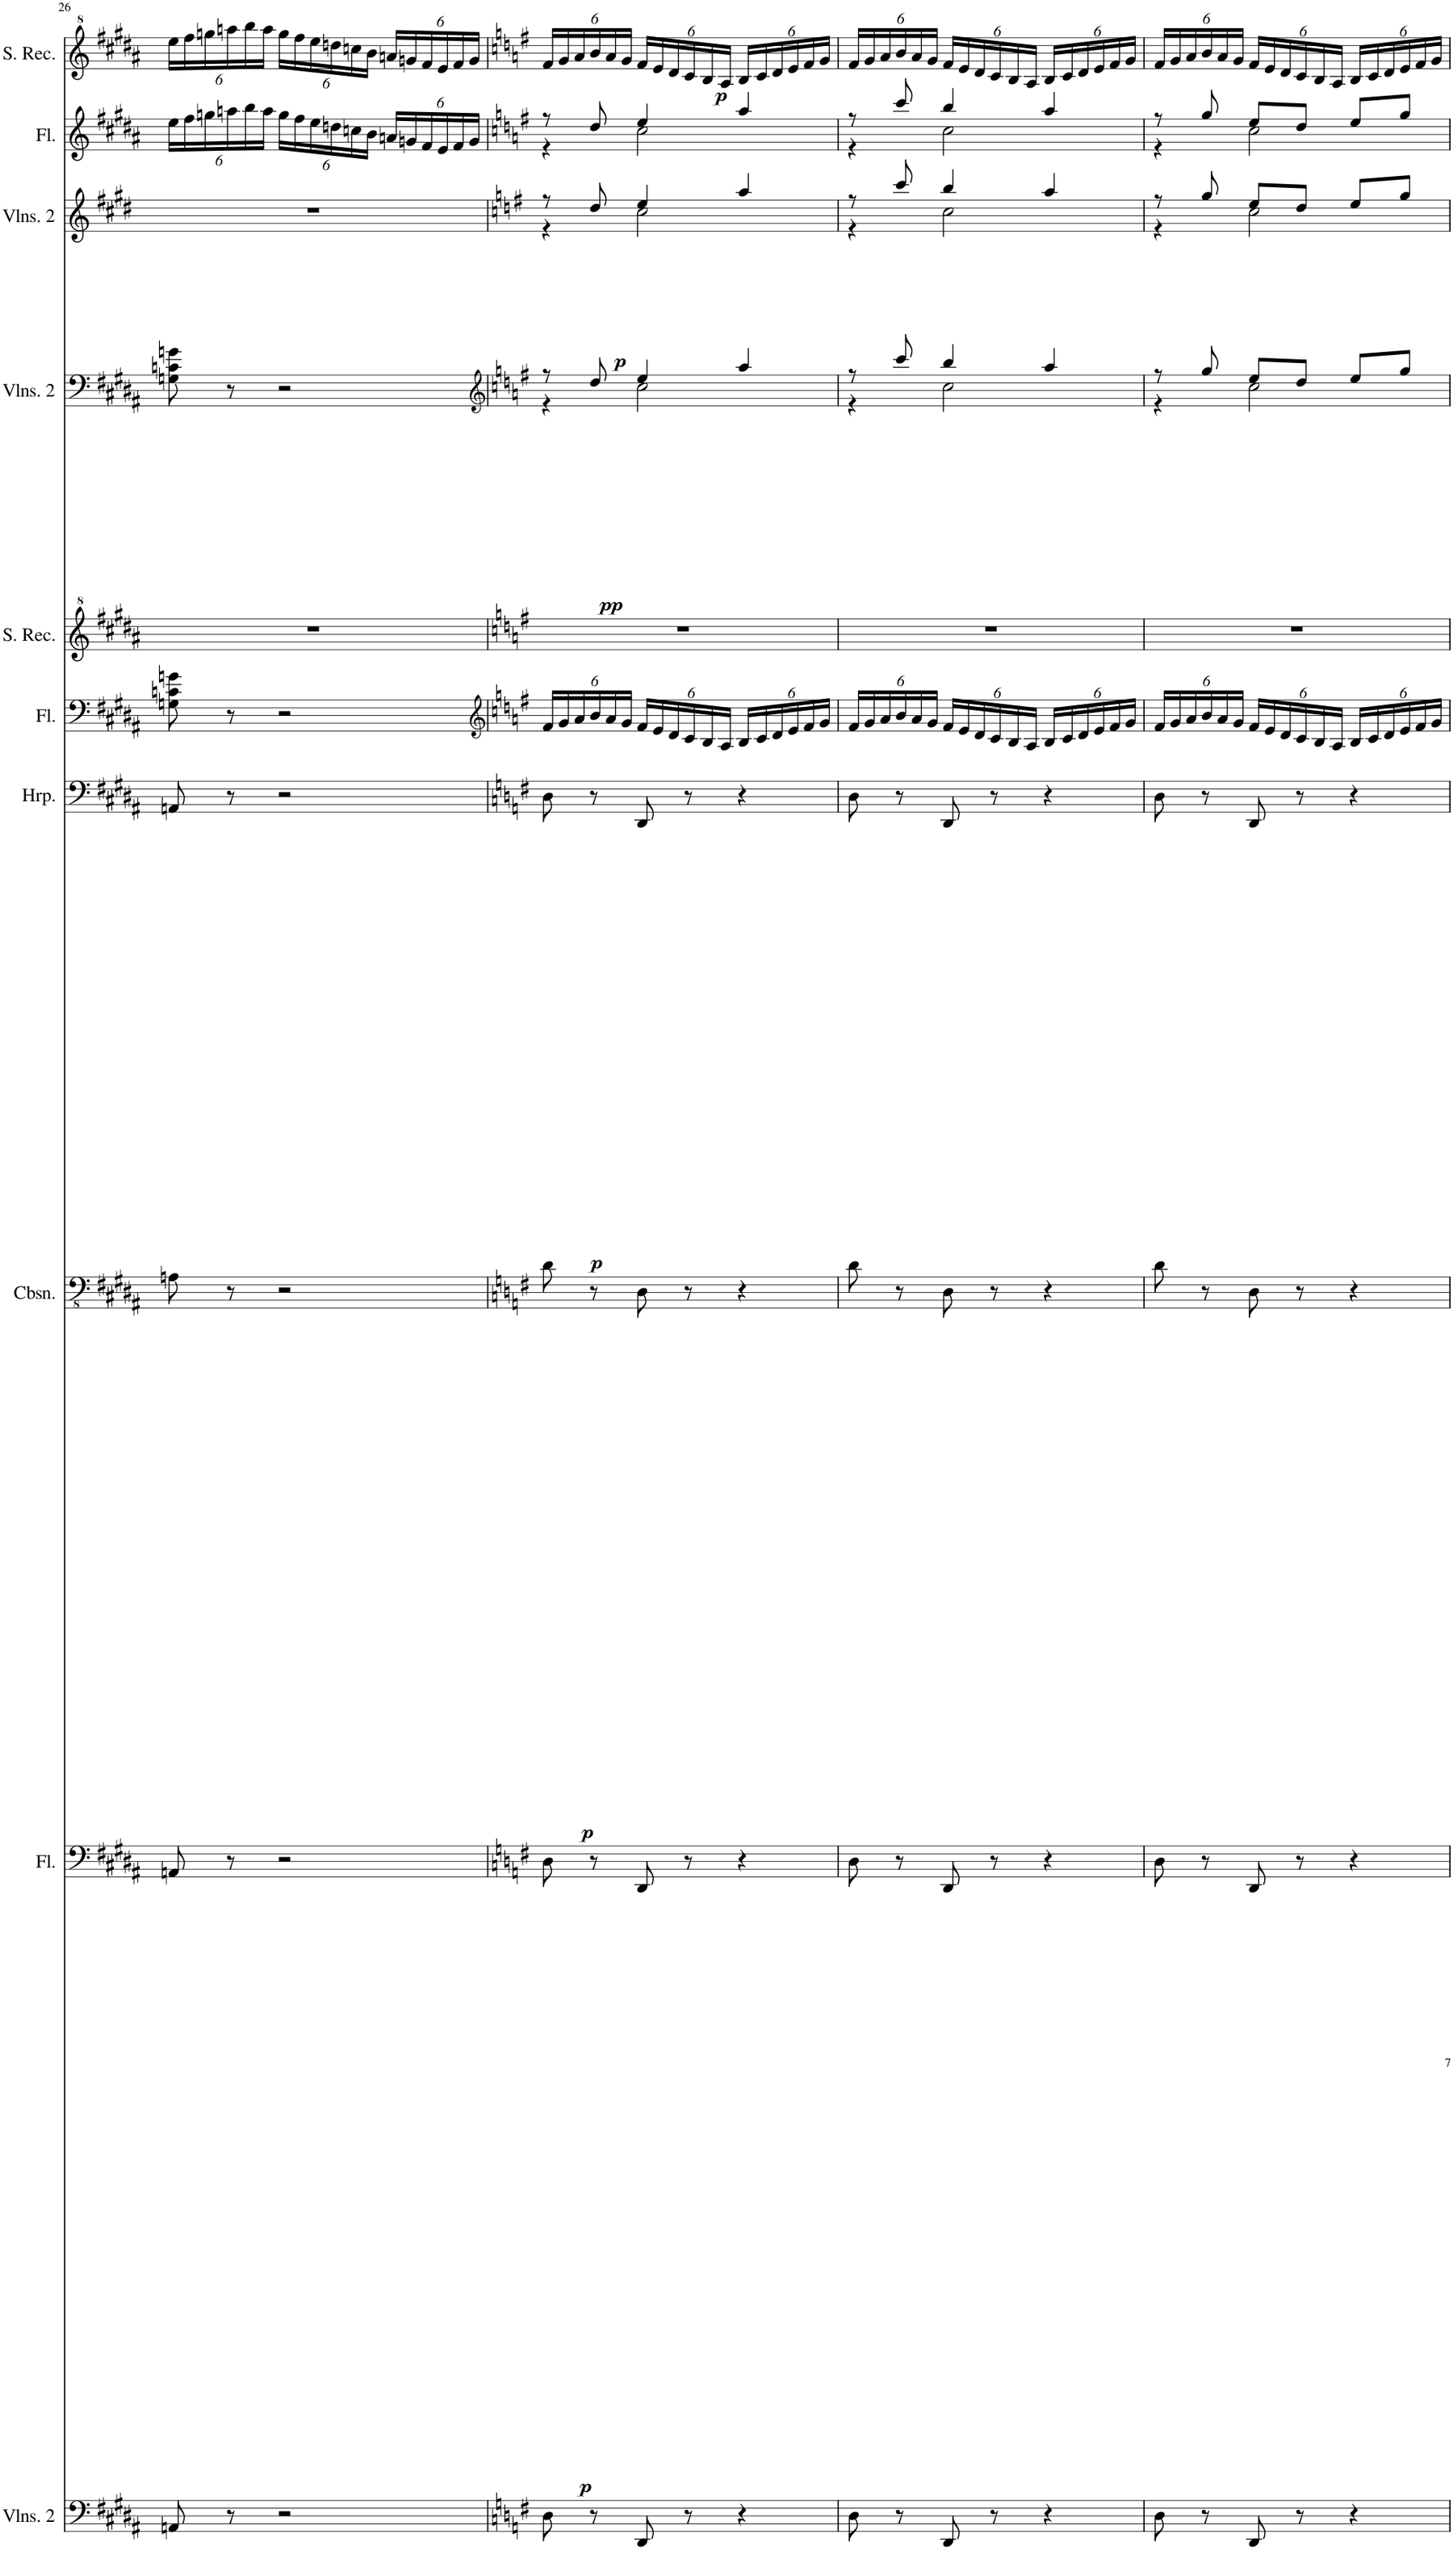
**kern	**dynam	**kern	**dynam	**kern	**dynam	**kern	**dynam	**kern	**kern	**kern	**dynam	**kern	**dynam	**kern	**kern	**dynam
*part10	*part10	*part9	*part9	*part8	*part8	*part7	*part7	*part6	*part5	*part4	*part4	*part3	*part3	*part2	*part1	*part1
*staff10	*staff10	*staff9	*staff9	*staff8	*staff8	*staff7	*staff7	*staff6	*staff5	*staff4	*staff4	*staff3	*staff3	*staff2	*staff1	*staff1
*I"Violins 2	*	*I"Flute	*	*I"Contrabassoon	*	*I"Harp	*	*I"Flute	*I"Soprano Recorder	*I"Violins 2	*	*I"Violins 2	*	*I"Flute	*I"Soprano Recorder	*
*I'Vlns. 2	*	*I'Fl.	*	*I'Cbsn.	*	*I'Hrp.	*	*I'Fl.	*I'S. Rec.	*I'Vlns. 2	*	*I'Vlns. 2	*	*I'Fl.	*I'S. Rec.	*
!!LO:PB:g=z
*clefF4	*	*clefF4	*	*clefFv4	*	*clefF4	*	*clefF4	*clefG^2	*clefF4	*	*clefG2	*	*clefG2	*clefG^2	*
*	*	*	*	*Trd7c12	*	*	*	*	*	*	*	*	*	*	*	*
*k[f#c#g#d#a#]	*	*k[f#c#g#d#a#]	*	*k[f#c#g#d#a#]	*	*k[f#c#g#d#a#]	*	*k[f#c#g#d#a#]	*k[f#c#g#d#a#]	*k[f#c#g#d#a#]	*	*k[f#c#g#d#]	*	*k[f#c#g#d#a#]	*k[f#c#g#d#a#]	*
*M3/4	*	*M3/4	*	*M3/4	*	*M3/4	*	*M3/4	*M3/4	*M3/4	*	*M3/4	*	*M3/4	*M3/4	*
*	*	*	*	*	*	*	*	*	*	*	*	*	*	*Xbrackettup	*Xbrackettup	*
=26	=26	=26	=26	=26	=26	=26	=26	=26	=26	=26	=26	=26	=26	=26	=26	=26
8AAn/	.	8AAn/	.	8AAn\	.	8AAn/	.	8Gn\ 8cn\ 8gn\	2.r	8Gn\ 8cn\ 8gn\	.	2.r	.	24ee\LL	24eee\LL	.
.	.	.	.	.	.	.	.	.	.	.	.	.	.	24ff#\	24fff#\	.
.	.	.	.	.	.	.	.	.	.	.	.	.	.	24ggn\	24gggn\	.
8r	.	8r	.	8r	.	8r	.	8r	.	8r	.	.	.	24aan\	24aaan\	.
.	.	.	.	.	.	.	.	.	.	.	.	.	.	24bb\	24bbb\	.
.	.	.	.	.	.	.	.	.	.	.	.	.	.	24aa\JJ	24aaa\JJ	.
2r	.	2r	.	2r	.	2r	.	2r	.	2r	.	.	.	24gg\LL	24ggg\LL	.
.	.	.	.	.	.	.	.	.	.	.	.	.	.	24ff#\	24fff#\	.
.	.	.	.	.	.	.	.	.	.	.	.	.	.	24ee\	24eee\	.
.	.	.	.	.	.	.	.	.	.	.	.	.	.	24ddn\	24dddn\	.
.	.	.	.	.	.	.	.	.	.	.	.	.	.	24ccn\	24cccn\	.
.	.	.	.	.	.	.	.	.	.	.	.	.	.	24b\JJ	24bb\JJ	.
.	.	.	.	.	.	.	.	.	.	.	.	.	.	24an/LL	24aan/LL	.
.	.	.	.	.	.	.	.	.	.	.	.	.	.	24gn/	24ggn/	.
.	.	.	.	.	.	.	.	.	.	.	.	.	.	24f#/	24ff#/	.
.	.	.	.	.	.	.	.	.	.	.	.	.	.	24e/	24ee/	.
.	.	.	.	.	.	.	.	.	.	.	.	.	.	24f#/	24ff#/	.
.	.	.	.	.	.	.	.	.	.	.	.	.	.	24g/JJ	24gg/JJ	.
=27	=27	=27	=27	=27	=27	=27	=27	=27	=27	=27	=27	=27	=27	=27	=27	=27
*	*	*	*	*	*	*	*	*clefG2	*	*clefG2	*	*	*	*	*	*
*k[f#]	*	*k[f#]	*	*k[f#]	*	*k[f#]	*	*k[f#]	*k[f#]	*k[f#]	*	*k[f#]	*	*k[f#]	*k[f#]	*
*	*	*	*	*	*	*	*	*Xbrackettup	*	*	*	*	*	*	*	*
*	*	*	*	*	*	*	*	*	*	*^	*	*^	*	*^	*	*
!	!LO:DY:b	!	!LO:DY:b	!	!LO:DY:b	!	!LO:DY:b	!	!	!	!	!LO:DY:b	!	!	!LO:DY:b	!	!	!	!
8D\	p	8D\	p	8D\	p	8D\	p	24f#/LL	2.r	8r	4r	pp	8r	4r	p	8r	4r	24ff#/LL	.
.	.	.	.	.	.	.	.	24g/	.	.	.	.	.	.	.	.	.	24gg/	.
.	.	.	.	.	.	.	.	24a/	.	.	.	.	.	.	.	.	.	24aa/	.
!	!	!	!	!	!	!	!	!	!	!	!	!	!	!	!	!	!	!	!LO:DY:b
8r	.	8r	.	8r	.	8r	.	24b/	.	8dd/	.	.	8dd/	.	.	8dd/	.	24bb/	p
.	.	.	.	.	.	.	.	24a/	.	.	.	.	.	.	.	.	.	24aa/	.
.	.	.	.	.	.	.	.	24g/JJ	.	.	.	.	.	.	.	.	.	24gg/JJ	.
8DD/	.	8DD/	.	8DD\	.	8DD/	.	24f#/LL	.	4ee/	2cc\	.	4ee/	2cc\	.	4ee/	2cc\	24ff#/LL	.
.	.	.	.	.	.	.	.	24e/	.	.	.	.	.	.	.	.	.	24ee/	.
.	.	.	.	.	.	.	.	24d/	.	.	.	.	.	.	.	.	.	24dd/	.
8r	.	8r	.	8r	.	8r	.	24c/	.	.	.	.	.	.	.	.	.	24cc/	.
.	.	.	.	.	.	.	.	24B/	.	.	.	.	.	.	.	.	.	24b/	.
.	.	.	.	.	.	.	.	24A/JJ	.	.	.	.	.	.	.	.	.	24a/JJ	.
4r	.	4r	.	4r	.	4r	.	24B/LL	.	4aa/	.	.	4aa/	.	.	4aa/	.	24b/LL	.
.	.	.	.	.	.	.	.	24c/	.	.	.	.	.	.	.	.	.	24cc/	.
.	.	.	.	.	.	.	.	24d/	.	.	.	.	.	.	.	.	.	24dd/	.
.	.	.	.	.	.	.	.	24e/	.	.	.	.	.	.	.	.	.	24ee/	.
.	.	.	.	.	.	.	.	24f#/	.	.	.	.	.	.	.	.	.	24ff#/	.
.	.	.	.	.	.	.	.	24g/JJ	.	.	.	.	.	.	.	.	.	24gg/JJ	.
=28	=28	=28	=28	=28	=28	=28	=28	=28	=28	=28	=28	=28	=28	=28	=28	=28	=28	=28	=28
8D\	.	8D\	.	8D\	.	8D\	.	24f#/LL	2.r	8r	4r	.	8r	4r	.	8r	4r	24ff#/LL	.
.	.	.	.	.	.	.	.	24g/	.	.	.	.	.	.	.	.	.	24gg/	.
.	.	.	.	.	.	.	.	24a/	.	.	.	.	.	.	.	.	.	24aa/	.
8r	.	8r	.	8r	.	8r	.	24b/	.	8ccc/	.	.	8ccc/	.	.	8ccc/	.	24bb/	.
.	.	.	.	.	.	.	.	24a/	.	.	.	.	.	.	.	.	.	24aa/	.
.	.	.	.	.	.	.	.	24g/JJ	.	.	.	.	.	.	.	.	.	24gg/JJ	.
8DD/	.	8DD/	.	8DD\	.	8DD/	.	24f#/LL	.	4bb/	2cc\	.	4bb/	2cc\	.	4bb/	2cc\	24ff#/LL	.
.	.	.	.	.	.	.	.	24e/	.	.	.	.	.	.	.	.	.	24ee/	.
.	.	.	.	.	.	.	.	24d/	.	.	.	.	.	.	.	.	.	24dd/	.
8r	.	8r	.	8r	.	8r	.	24c/	.	.	.	.	.	.	.	.	.	24cc/	.
.	.	.	.	.	.	.	.	24B/	.	.	.	.	.	.	.	.	.	24b/	.
.	.	.	.	.	.	.	.	24A/JJ	.	.	.	.	.	.	.	.	.	24a/JJ	.
4r	.	4r	.	4r	.	4r	.	24B/LL	.	4aa/	.	.	4aa/	.	.	4aa/	.	24b/LL	.
.	.	.	.	.	.	.	.	24c/	.	.	.	.	.	.	.	.	.	24cc/	.
.	.	.	.	.	.	.	.	24d/	.	.	.	.	.	.	.	.	.	24dd/	.
.	.	.	.	.	.	.	.	24e/	.	.	.	.	.	.	.	.	.	24ee/	.
.	.	.	.	.	.	.	.	24f#/	.	.	.	.	.	.	.	.	.	24ff#/	.
.	.	.	.	.	.	.	.	24g/JJ	.	.	.	.	.	.	.	.	.	24gg/JJ	.
=29	=29	=29	=29	=29	=29	=29	=29	=29	=29	=29	=29	=29	=29	=29	=29	=29	=29	=29	=29
8D\	.	8D\	.	8D\	.	8D\	.	24f#/LL	2.r	8r	4r	.	8r	4r	.	8r	4r	24ff#/LL	.
.	.	.	.	.	.	.	.	24g/	.	.	.	.	.	.	.	.	.	24gg/	.
.	.	.	.	.	.	.	.	24a/	.	.	.	.	.	.	.	.	.	24aa/	.
8r	.	8r	.	8r	.	8r	.	24b/	.	8gg/	.	.	8gg/	.	.	8gg/	.	24bb/	.
.	.	.	.	.	.	.	.	24a/	.	.	.	.	.	.	.	.	.	24aa/	.
.	.	.	.	.	.	.	.	24g/JJ	.	.	.	.	.	.	.	.	.	24gg/JJ	.
8DD/	.	8DD/	.	8DD\	.	8DD/	.	24f#/LL	.	8ee/L	2cc\	.	8ee/L	2cc\	.	8ee/L	2cc\	24ff#/LL	.
.	.	.	.	.	.	.	.	24e/	.	.	.	.	.	.	.	.	.	24ee/	.
.	.	.	.	.	.	.	.	24d/	.	.	.	.	.	.	.	.	.	24dd/	.
8r	.	8r	.	8r	.	8r	.	24c/	.	8dd/J	.	.	8dd/J	.	.	8dd/J	.	24cc/	.
.	.	.	.	.	.	.	.	24B/	.	.	.	.	.	.	.	.	.	24b/	.
.	.	.	.	.	.	.	.	24A/JJ	.	.	.	.	.	.	.	.	.	24a/JJ	.
4r	.	4r	.	4r	.	4r	.	24B/LL	.	8ee/L	.	.	8ee/L	.	.	8ee/L	.	24b/LL	.
.	.	.	.	.	.	.	.	24c/	.	.	.	.	.	.	.	.	.	24cc/	.
.	.	.	.	.	.	.	.	24d/	.	.	.	.	.	.	.	.	.	24dd/	.
.	.	.	.	.	.	.	.	24e/	.	8gg/J	.	.	8gg/J	.	.	8gg/J	.	24ee/	.
.	.	.	.	.	.	.	.	24f#/	.	.	.	.	.	.	.	.	.	24ff#/	.
.	.	.	.	.	.	.	.	24g/JJ	.	.	.	.	.	.	.	.	.	24gg/JJ	.
*	*	*	*	*	*	*	*	*	*	*v	*v	*	*	*	*	*v	*v	*	*
*	*	*	*	*	*	*	*	*	*	*	*	*v	*v	*	*	*	*
=	=	=	=	=	=	=	=	=	=	=	=	=	=	=	=	=
*-	*-	*-	*-	*-	*-	*-	*-	*-	*-	*-	*-	*-	*-	*-	*-	*-
